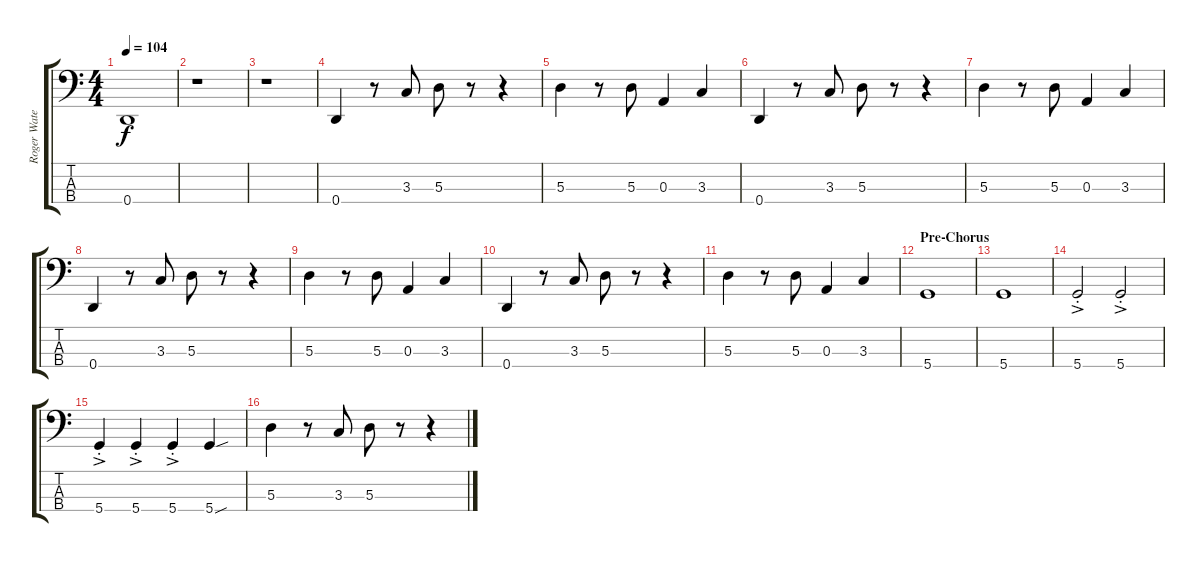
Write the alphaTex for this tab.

\track ("Roger Waters | Fender Precision | Bass" "Roger Wate") {instrument electricbasspick}
\staff {score tabs}
\tuning (G2 D2 A1 D1) {hide}
\ts (4 4)
\tempo 104
\clef f4
\ks c
0.4{t}.1{dy f} |
r.1 |
r.1 |
0.4.4 r.8 3.3.8 5.3.8 r.8 r.4 |
5.3.4 r.8 5.3.8 0.3.4 3.3.4 |
0.4.4 r.8 3.3.8 5.3.8 r.8 r.4 |
5.3.4 r.8 5.3.8 0.3.4 3.3.4 |
0.4.4 r.8 3.3.8 5.3.8 r.8 r.4 |
5.3.4 r.8 5.3.8 0.3.4 3.3.4 |
0.4.4 r.8 3.3.8 5.3.8 r.8 r.4 |
5.3.4 r.8 5.3.8 0.3.4 3.3.4 |
\section ("" "Pre-Chorus")
5.4.1 |
5.4.1 |
5.4{ac st}.2 5.4{ac st}.2 |
5.4{ac st}.4 5.4{ac st}.4 5.4{ac st}.4 5.4{sou}.4 |
5.3.4 r.8 3.3.8 5.3.8 r.8 r.4
